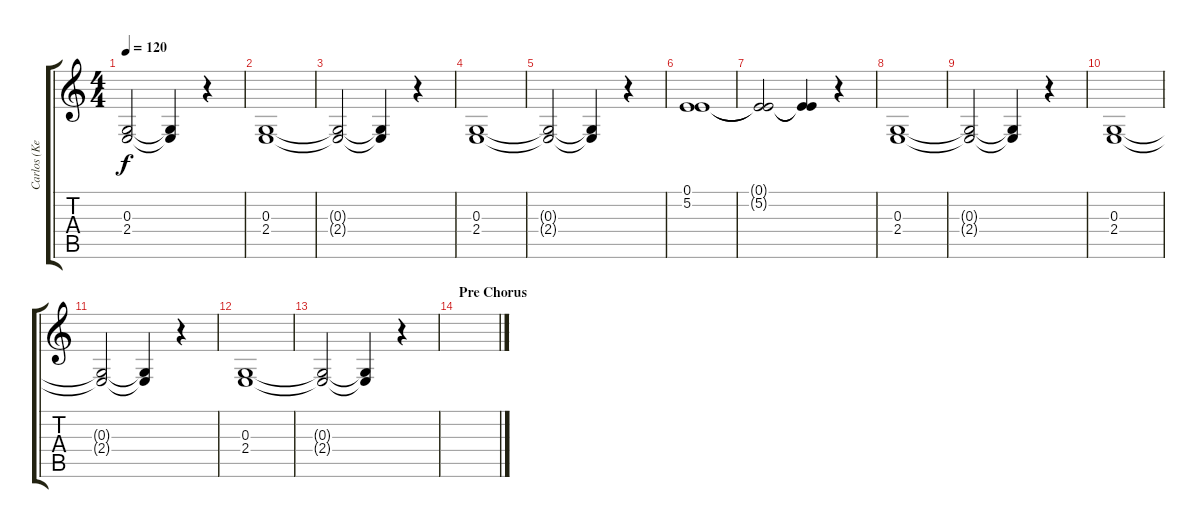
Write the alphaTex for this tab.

\track ("Carlos (Keyboards)" "Carlos (Ke") {instrument rockorgan}
\staff {score tabs}
\tuning (E4 B3 G3 D3 A2 E2) {hide}
\ts (4 4)
\tempo 120
\clef g2
\ks c
(0.3{t} 2.4{t}).2{dy f} (0.3{t} 2.4{t}).4 r.4 |
(0.3 2.4).1 |
(0.3{t} 2.4{t}).2 (0.3{t} 2.4{t}).4 r.4 |
(0.3 2.4).1 |
(0.3{t} 2.4{t}).2 (0.3{t} 2.4{t}).4 r.4 |
(0.1 5.2).1 |
(0.1{t} 5.2{t}).2 (0.1{t} 5.2{t}).4 r.4 |
(0.3 2.4).1 |
(0.3{t} 2.4{t}).2 (0.3{t} 2.4{t}).4 r.4 |
(0.3 2.4).1 |
(0.3{t} 2.4{t}).2 (0.3{t} 2.4{t}).4 r.4 |
(0.3 2.4).1 |
(0.3{t} 2.4{t}).2 (0.3{t} 2.4{t}).4 r.4 |
\section ("" "Pre Chorus")
